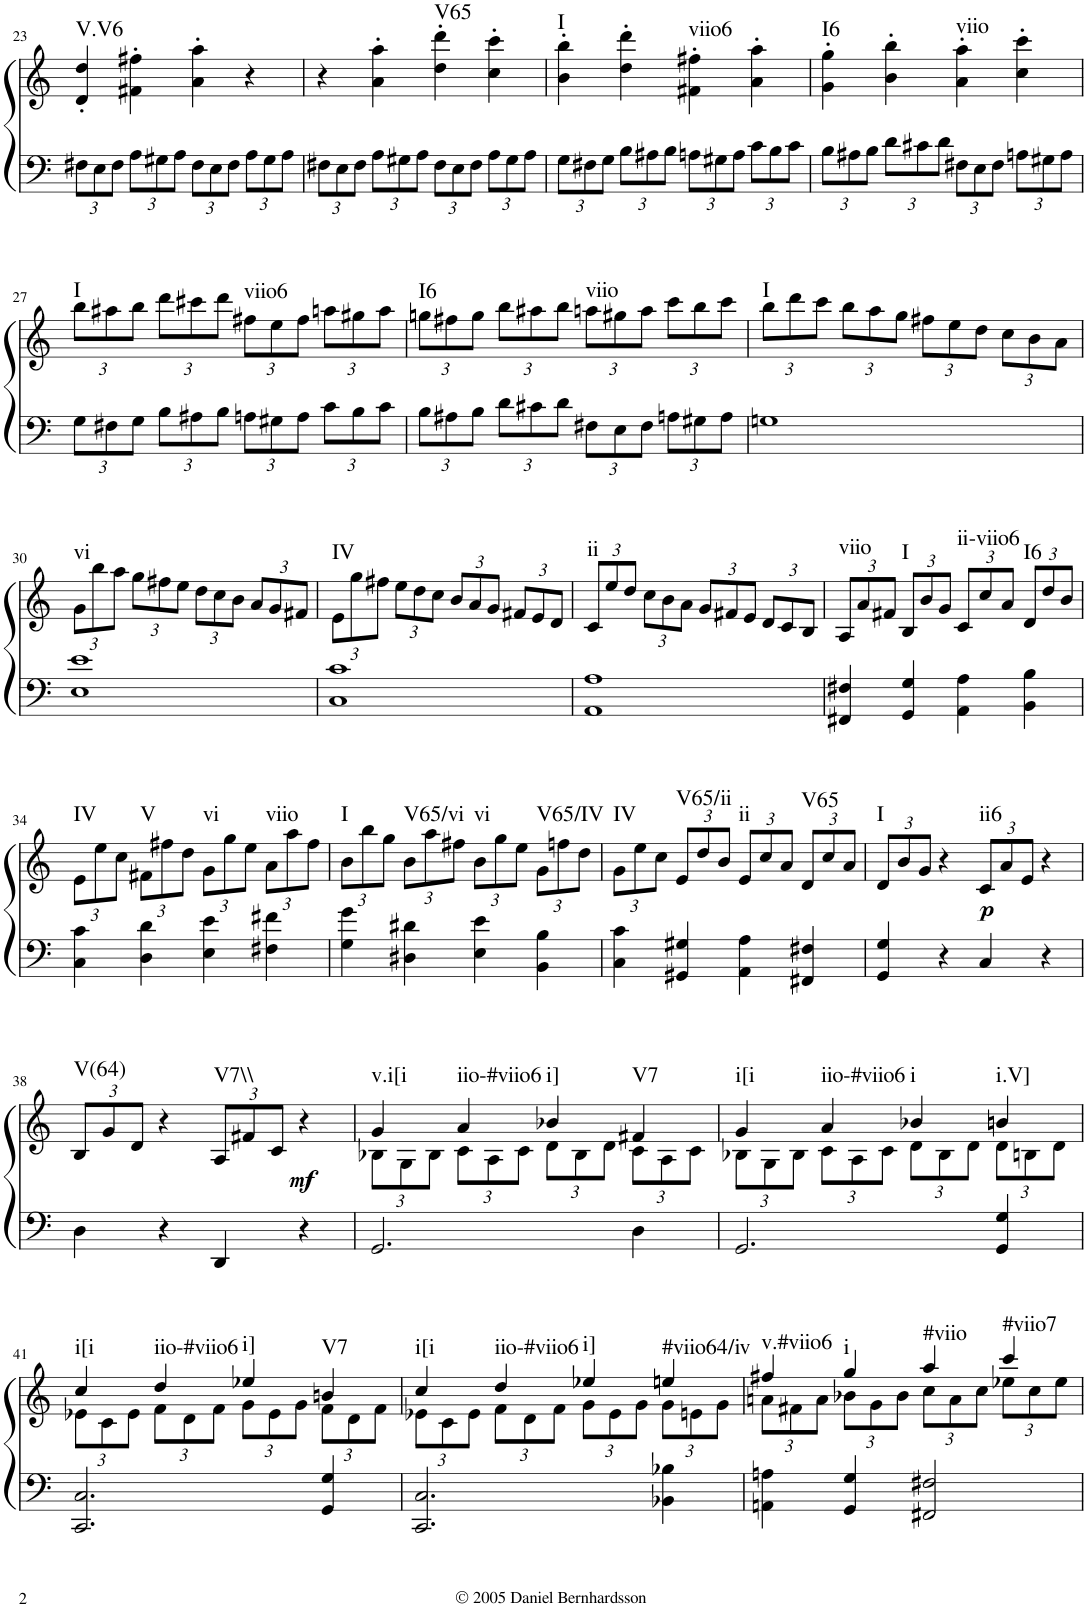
**kern	**kern	**dynam	**harte
*part1	*part1	*part1	*part1
*staff2	*staff1	*staff1/2	*
*I"Piano	*	*	*
*I'Pno.	*	*	*
!!LO:PB:g=z
*clefG2	*clefG2	*	*
*k[]	*k[]	*	*
*M4/4	*M4/4	*	*
*met(c)	*met(c)	*	*
*Xbrackettup	*	*	*
=23	=23	=23	=23
!	!	!	!LO:H:kt=V.V6
12F#X\L	4d/' 4dd/'	.	N
12E\	.	.	.
12F#\J	.	.	.
12A\L	4f#X\' 4ff#X\'	.	.
12G#X\	.	.	.
12A\J	.	.	.
12F#\L	4a\' 4aa\'	.	.
12E\	.	.	.
12F#\J	.	.	.
12A\L	4r	.	.
12G#\	.	.	.
12A\J	.	.	.
=24	=24	=24	=24
12F#X\L	4r	.	.
12E\	.	.	.
12F#\J	.	.	.
12A\L	4a\' 4aa\'	.	.
12G#X\	.	.	.
12A\J	.	.	.
!	!	!	!LO:H:kt=V65
12F#\L	4dd\' 4ddd\'	.	N
12E\	.	.	.
12F#\J	.	.	.
12A\L	4cc\' 4ccc\'	.	.
12G#\	.	.	.
12A\J	.	.	.
=25	=25	=25	=25
!	!	!	!LO:H:kt=I
12G\L	4b\' 4bb\'	.	N
12F#X\	.	.	.
12G\J	.	.	.
12B\L	4dd\' 4ddd\'	.	.
12A#X\	.	.	.
12B\J	.	.	.
!	!	!	!LO:H:kt=viio6
12An\L	4f#X\' 4ff#X\'	.	N
12G#X\	.	.	.
12A\J	.	.	.
12c\L	4a\' 4aa\'	.	.
12B\	.	.	.
12c\J	.	.	.
=26	=26	=26	=26
!	!	!	!LO:H:kt=I6
12B\L	4g\' 4gg\'	.	N
12A#X\	.	.	.
12B\J	.	.	.
12d\L	4b\' 4bb\'	.	.
12c#X\	.	.	.
12d\J	.	.	.
!	!	!	!LO:H:kt=viio
12F#X\L	4a\' 4aa\'	.	N
12E\	.	.	.
12F#\J	.	.	.
12An\L	4cc\' 4ccc\'	.	.
12G#X\	.	.	.
12A\J	.	.	.
!!LO:LB:g=z
=27	=27	=27	=27
*	*Xbrackettup	*	*
!	!	!	!LO:H:kt=I
12G\L	12bb\L	.	N
12F#X\	12aa#X\	.	.
12G\J	12bb\J	.	.
12B\L	12ddd\L	.	.
12A#X\	12ccc#X\	.	.
12B\J	12ddd\J	.	.
!	!	!	!LO:H:kt=viio6
12An\L	12ff#X\L	.	N
12G#X\	12ee\	.	.
12A\J	12ff#\J	.	.
12c\L	12aan\L	.	.
12B\	12gg#X\	.	.
12c\J	12aa\J	.	.
=28	=28	=28	=28
!	!	!	!LO:H:kt=I6
12B\L	12ggn\L	.	N
12A#X\	12ff#X\	.	.
12B\J	12gg\J	.	.
12d\L	12bb\L	.	.
12c#X\	12aa#X\	.	.
12d\J	12bb\J	.	.
!	!	!	!LO:H:kt=viio
12F#X\L	12aan\L	.	N
12E\	12gg#X\	.	.
12F#\J	12aa\J	.	.
12An\L	12ccc\L	.	.
12G#X\	12bb\	.	.
12A\J	12ccc\J	.	.
=29	=29	=29	=29
!	!	!	!LO:H:kt=I
1Gn	12bb\L	.	N
.	12ddd\	.	.
.	12ccc\J	.	.
.	12bb\L	.	.
.	12aa\	.	.
.	12gg\J	.	.
.	12ff#X\L	.	.
.	12ee\	.	.
.	12dd\J	.	.
.	12cc\L	.	.
.	12b\	.	.
.	12a\J	.	.
!!LO:LB:g=z
=30	=30	=30	=30
!	!	!	!LO:H:kt=vi
1E 1e	12g\L	.	N
.	12bb\	.	.
.	12aa\J	.	.
.	12gg\L	.	.
.	12ff#X\	.	.
.	12ee\J	.	.
.	12dd\L	.	.
.	12cc\	.	.
.	12b\J	.	.
.	12a/L	.	.
.	12g/	.	.
.	12f#X/J	.	.
=31	=31	=31	=31
!	!	!	!LO:H:kt=IV
1C 1c	12e\L	.	N
.	12gg\	.	.
.	12ff#X\J	.	.
.	12ee\L	.	.
.	12dd\	.	.
.	12cc\J	.	.
.	12b/L	.	.
.	12a/	.	.
.	12g/J	.	.
.	12f#X/L	.	.
.	12e/	.	.
.	12d/J	.	.
=32	=32	=32	=32
!	!	!	!LO:H:kt=ii
1AA 1A	12c/L	.	N
.	12ee/	.	.
.	12dd/J	.	.
.	12cc\L	.	.
.	12b\	.	.
.	12a\J	.	.
.	12g/L	.	.
.	12f#X/	.	.
.	12e/J	.	.
.	12d/L	.	.
.	12c/	.	.
.	12B/J	.	.
=33	=33	=33	=33
!	!	!	!LO:H:kt=viio
4FF#X/ 4F#X/	12A/L	.	N
.	12a/	.	.
.	12f#X/J	.	.
!	!	!	!LO:H:kt=I
4GG/ 4G/	12B/L	.	N
.	12b/	.	.
.	12g/J	.	.
!	!	!	!LO:H:kt=ii-viio6
4AA\ 4A\	12c/L	.	N
.	12cc/	.	.
.	12a/J	.	.
!	!	!	!LO:H:kt=I6
4BB\ 4B\	12d/L	.	N
.	12dd/	.	.
.	12b/J	.	.
!!LO:LB:g=z
=34	=34	=34	=34
!	!	!	!LO:H:kt=IV
4C\ 4c\	12e\L	.	N
.	12ee\	.	.
.	12cc\J	.	.
!	!	!	!LO:H:kt=V
4D\ 4d\	12f#X\L	.	N
.	12ff#X\	.	.
.	12dd\J	.	.
!	!	!	!LO:H:kt=vi
4E\ 4e\	12g\L	.	N
.	12gg\	.	.
.	12ee\J	.	.
!	!	!	!LO:H:kt=viio
4F#X\ 4f#X\	12a\L	.	N
.	12aa\	.	.
.	12ff#\J	.	.
=35	=35	=35	=35
!	!	!	!LO:H:kt=I
4G\ 4g\	12b\L	.	N
.	12bb\	.	.
.	12gg\J	.	.
!	!	!	!LO:H:kt=V65/vi
4D#X\ 4d#X\	12b\L	.	N
.	12aa\	.	.
.	12ff#X\J	.	.
!	!	!	!LO:H:kt=vi
4E\ 4e\	12b\L	.	N
.	12gg\	.	.
.	12ee\J	.	.
!	!	!	!LO:H:kt=V65/IV
4BB\ 4B\	12g\L	.	N
.	12ffn\	.	.
.	12dd\J	.	.
=36	=36	=36	=36
!	!	!	!LO:H:kt=IV
4C\ 4c\	12g\L	.	N
.	12ee\	.	.
.	12cc\J	.	.
!	!	!	!LO:H:kt=V65/ii
4GG#X/ 4G#X/	12e/L	.	N
.	12dd/	.	.
.	12b/J	.	.
!	!	!	!LO:H:kt=ii
4AA\ 4A\	12e/L	.	N
.	12cc/	.	.
.	12a/J	.	.
!	!	!	!LO:H:kt=V65
4FF#X/ 4F#X/	12d/L	.	N
.	12cc/	.	.
.	12a/J	.	.
=37	=37	=37	=37
!	!	!	!LO:H:kt=I
4GG/ 4G/	12d/L	.	N
.	12b/	.	.
.	12g/J	.	.
4r	4r	.	.
!	!	!LO:DY:b	!LO:H:kt=ii6
4C/	12c/L	p	N
.	12a/	.	.
.	12e/J	.	.
4r	4r	.	.
!!LO:LB:g=z
=38	=38	=38	=38
!	!	!	!LO:H:kt=V(64)
4D\	12B/L	.	N
.	12g/	.	.
.	12d/J	.	.
4r	4r	.	.
!	!	!	!LO:H:kt=V7\\
4DD/	12A/L	.	N
.	12f#X/	.	.
.	12c/J	.	.
!	!	!LO:DY:b	!
4r	4r	mf	.
=39	=39	=39	=39
*	*^	*	*
!	!	!	!	!LO:H:kt=v.i[i
2.GG/	4g/	12B-X\L	.	N
.	.	12G\	.	.
.	.	12B-\J	.	.
!	!	!	!	!LO:H:kt=iio-#viio6
.	4a/	12c\L	.	N
.	.	12A\	.	.
.	.	12c\J	.	.
!	!	!	!	!LO:H:kt=i]
.	4b-X/	12d\L	.	N
.	.	12B-\	.	.
.	.	12d\J	.	.
!	!	!	!	!LO:H:kt=V7
4D\	4f#X/	12c\L	.	N
.	.	12A\	.	.
.	.	12c\J	.	.
=40	=40	=40	=40	=40
!	!	!	!	!LO:H:kt=i[i
2.GG/	4g/	12B-X\L	.	N
.	.	12G\	.	.
.	.	12B-\J	.	.
!	!	!	!	!LO:H:kt=iio-#viio6
.	4a/	12c\L	.	N
.	.	12A\	.	.
.	.	12c\J	.	.
!	!	!	!	!LO:H:kt=i
.	4b-X/	12d\L	.	N
.	.	12B-\	.	.
.	.	12d\J	.	.
!	!	!	!	!LO:H:kt=i.V]
4GG/ 4G/	4bn/	12d\L	.	N
.	.	12Bn\	.	.
.	.	12d\J	.	.
!!LO:LB:g=z	!!
=41	=41	=41	=41	=41
!	!	!	!	!LO:H:kt=i[i
2.CC/ 2.C/	4cc/	12e-X\L	.	N
.	.	12c\	.	.
.	.	12e-\J	.	.
!	!	!	!	!LO:H:kt=iio-#viio6
.	4dd/	12f\L	.	N
.	.	12d\	.	.
.	.	12f\J	.	.
!	!	!	!	!LO:H:kt=i]
.	4ee-X/	12g\L	.	N
.	.	12e-\	.	.
.	.	12g\J	.	.
!	!	!	!	!LO:H:kt=V7
4GG/ 4G/	4bn/	12f\L	.	N
.	.	12d\	.	.
.	.	12f\J	.	.
=42	=42	=42	=42	=42
!	!	!	!	!LO:H:kt=i[i
2.CC/ 2.C/	4cc/	12e-X\L	.	N
.	.	12c\	.	.
.	.	12e-\J	.	.
!	!	!	!	!LO:H:kt=iio-#viio6
.	4dd/	12f\L	.	N
.	.	12d\	.	.
.	.	12f\J	.	.
!	!	!	!	!LO:H:kt=i]
.	4ee-X/	12g\L	.	N
.	.	12e-\	.	.
.	.	12g\J	.	.
!	!	!	!	!LO:H:kt=#viio64/iv
4BB-X\ 4B-X\	4een/	12g\L	.	N
.	.	12en\	.	.
.	.	12g\J	.	.
=43	=43	=43	=43	=43
!	!	!	!	!LO:H:kt=v.#viio6
4AAn\ 4An\	4ff#X/	12an\L	.	N
.	.	12f#X\	.	.
.	.	12a\J	.	.
!	!	!	!	!LO:H:kt=i
4GG/ 4G/	4gg/	12b-X\L	.	N
.	.	12g\	.	.
.	.	12b-\J	.	.
!	!	!	!	!LO:H:kt=#viio
2FF#X/ 2F#X/	4aa/	12cc\L	.	N
.	.	12a\	.	.
.	.	12cc\J	.	.
!	!	!	!	!LO:H:kt=#viio7
.	4ccc/	12ee-X\L	.	N
.	.	12cc\	.	.
.	.	12ee-\J	.	.
*	*v	*v	*	*
=	=	=	=
*-	*-	*-	*-
